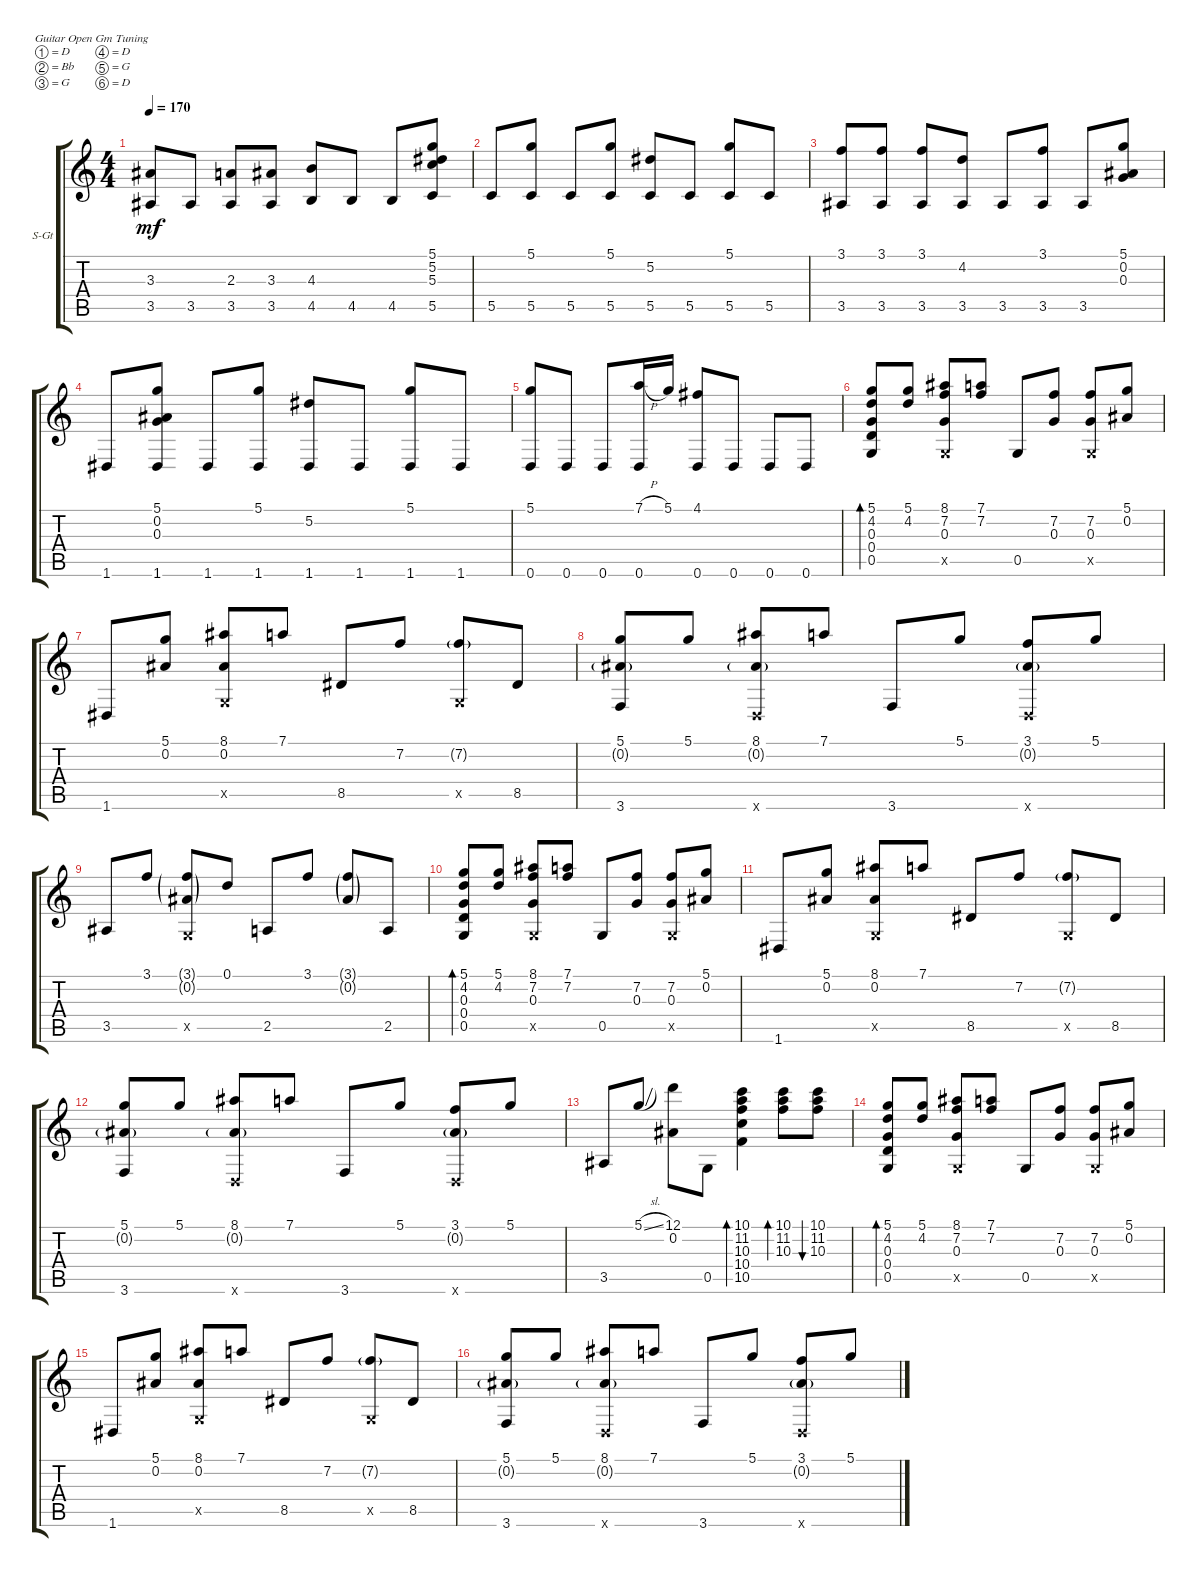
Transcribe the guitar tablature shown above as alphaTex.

\defaultSystemsLayout 4
\bracketExtendMode groupsimilarinstruments
\firstSystemTrackNameOrientation horizontal
\otherSystemsTrackNameOrientation horizontal
\track ("Steel Guitar" "S-Gt") {instrument acousticguitarsteel}
\staff {score tabs}
\tuning (D4 Bb3 G3 D3 G2 D2)
\ts (4 4)
\tempo 170
\clef g2
\ks c
(3.5 3.3).8{dy mf} 3.5.8 (3.5 2.3).8 (3.3 3.5).8 (4.5 4.3).8 4.5.8 4.5.8 (5.5 5.2 5.1 5.3).8 |
5.5.8 (5.5 5.1).8 5.5.8 (5.5 5.1).8 (5.2 5.5).8 5.5.8 (5.5 5.1).8 5.5.8 |
(3.5 3.1).8 (3.1 3.5).8 (3.5 3.1).8 (3.5 4.2).8 3.5.8 (3.5 3.1).8 3.5.8 (5.1 0.2 0.3).8 |
1.6.8 (1.6 5.1 0.2 0.3).8 1.6.8 (1.6 5.1).8 (5.2 1.6).8 1.6.8 (1.6 5.1).8 1.6.8 |
(0.6 5.1).8 0.6.8 0.6.8 (0.6 7.1{h}).16 5.1.16 (4.1 0.6).8 0.6.8 0.6.8 0.6.8 |
(0.5 0.4 0.3 4.2 5.1).8{bd 114} (5.1 4.2).8 (8.1 7.2 0.3 0.5{x}).8 (7.1 7.2).8 0.5.8 (0.3 7.2).8 (7.2 0.3 0.5{x}).8 (5.1 0.2).8 |
1.6.8 (0.2 5.1).8 (8.1 0.2 0.5{x}).8 7.1.8 8.5.8 7.2.8 (0.5{x} 7.2{g}).8 8.5.8 |
(3.6 5.1 0.2{g}).8 5.1.8 (8.1 0.2{g} 0.6{x}).8 7.1.8 3.6.8 5.1.8 (3.1 0.2{g} 0.6{x}).8 5.1.8 |
3.5.8 3.1.8 (3.1{g} 0.2{g} 0.5{x}).8 0.1.8 2.5.8 3.1.8 (3.1{g} 0.2{g}).8 2.5.8 |
(0.5 0.4 0.3 4.2 5.1).8{bd 114} (5.1 4.2).8 (8.1 7.2 0.3 0.5{x}).8 (7.1 7.2).8 0.5.8 (0.3 7.2).8 (7.2 0.3 0.5{x}).8 (5.1 0.2).8 |
1.6.8 (0.2 5.1).8 (8.1 0.2 0.5{x}).8 7.1.8 8.5.8 7.2.8 (0.5{x} 7.2{g}).8 8.5.8 |
(3.6 5.1 0.2{g}).8 5.1.8 (8.1 0.2{g} 0.6{x}).8 7.1.8 3.6.8 5.1.8 (3.1 0.2{g} 0.6{x}).8 5.1.8 |
3.5.8 5.1{sl}.8 (12.1 0.2).8 0.5.8 (10.5 10.4 10.3 11.2 10.1).4{bd 117} (10.1 11.2 10.3).8{bd 115} (10.1 11.2 10.3).8{bu 114} |
(0.5 0.4 0.3 4.2 5.1).8{bd 114} (5.1 4.2).8 (8.1 7.2 0.3 0.5{x}).8 (7.1 7.2).8 0.5.8 (0.3 7.2).8 (7.2 0.3 0.5{x}).8 (5.1 0.2).8 |
1.6.8 (0.2 5.1).8 (8.1 0.2 0.5{x}).8 7.1.8 8.5.8 7.2.8 (0.5{x} 7.2{g}).8 8.5.8 |
(3.6 5.1 0.2{g}).8 5.1.8 (8.1 0.2{g} 0.6{x}).8 7.1.8 3.6.8 5.1.8 (3.1 0.2{g} 0.6{x}).8 5.1.8
